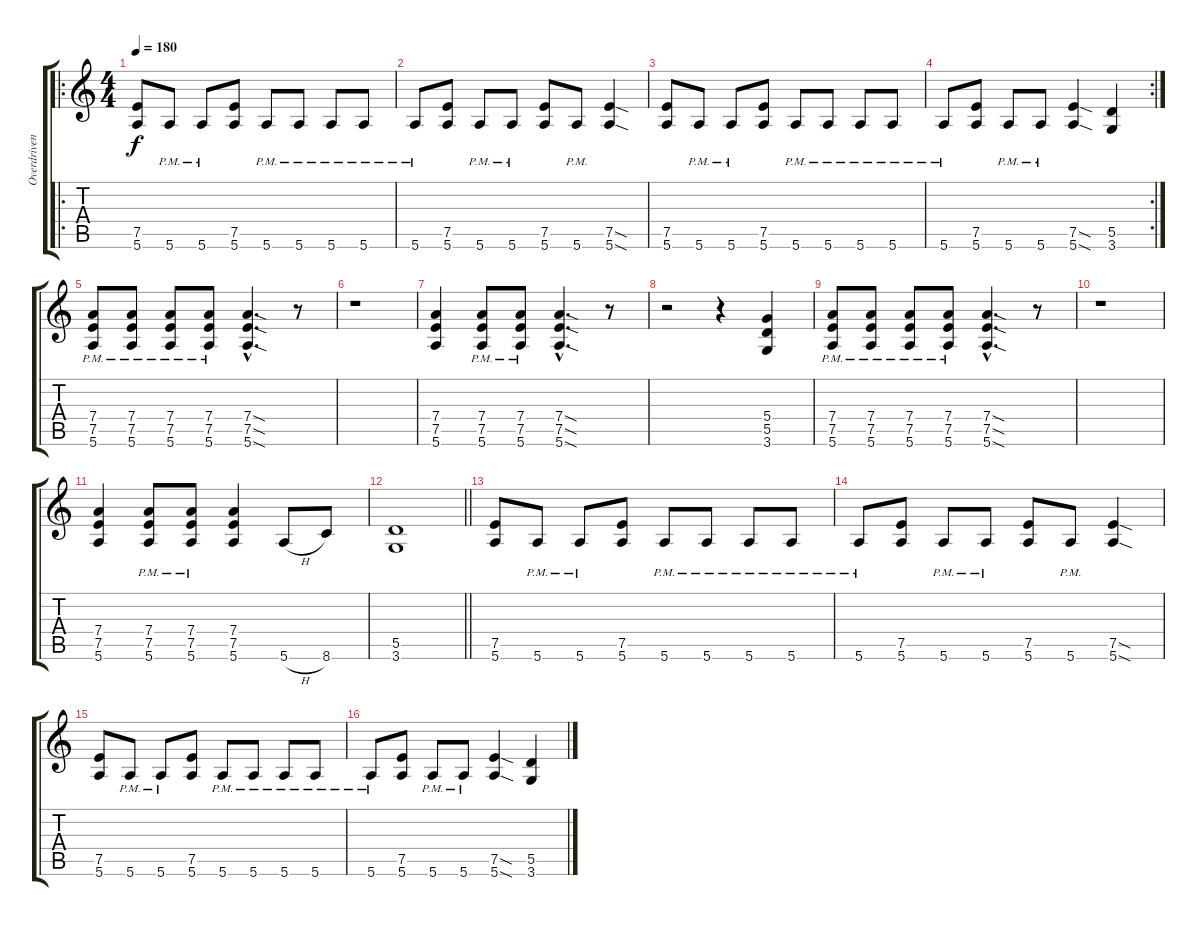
\track ("Overdriven Guitar" "Overdriven") {instrument overdrivenguitar}
\staff {score tabs}
\tuning (E4 B3 G3 D3 A2 E2) {hide}
\ro
\ts (4 4)
\tempo 180
\clef g2
\ks c
(7.5 5.6).8{dy f} 5.6{pm}.8 5.6{pm}.8 (7.5 5.6).8 5.6{pm}.8 5.6{pm}.8 5.6{pm}.8 5.6{pm}.8 |
5.6{pm}.8 (7.5 5.6).8 5.6{pm}.8 5.6{pm}.8 (7.5 5.6).8 5.6{pm}.8 (7.5{sod} 5.6{sod}).4 |
(7.5 5.6).8 5.6{pm}.8 5.6{pm}.8 (7.5 5.6).8 5.6{pm}.8 5.6{pm}.8 5.6{pm}.8 5.6{pm}.8 |
\rc 2
5.6{pm}.8 (7.5 5.6).8 5.6{pm}.8 5.6{pm}.8 (7.5{sod} 5.6{sod}).4 (5.5 3.6).4 |
(7.4{pm} 7.5{pm} 5.6{pm}).8 (7.4{pm} 7.5{pm} 5.6{pm}).8 (7.4{pm} 7.5{pm} 5.6{pm}).8 (7.4{pm} 7.5{pm} 5.6{pm}).8 (7.4{sod hac} 7.5{sod hac} 5.6{sod hac}).4{d} r.8 |
r.1 |
(7.4 7.5 5.6).4 (7.4{pm} 7.5{pm} 5.6{pm}).8 (7.4{pm} 7.5{pm} 5.6{pm}).8 (7.4{sod hac} 7.5{sod hac} 5.6{sod hac}).4{d} r.8 |
r.2 r.4 (5.4 5.5 3.6).4 |
(7.4{pm} 7.5{pm} 5.6{pm}).8 (7.4{pm} 7.5{pm} 5.6{pm}).8 (7.4{pm} 7.5{pm} 5.6{pm}).8 (7.4{pm} 7.5{pm} 5.6{pm}).8 (7.4{sod hac} 7.5{sod hac} 5.6{sod hac}).4{d} r.8 |
r.1 |
(7.4 7.5 5.6).4 (7.4{pm} 7.5{pm} 5.6{pm}).8 (7.4{pm} 7.5{pm} 5.6{pm}).8 (7.4 7.5 5.6).4 5.6{h}.8 8.6.8 |
\barLineRight lightlight
(5.5 3.6).1 |
(7.5 5.6).8 5.6{pm}.8 5.6{pm}.8 (7.5 5.6).8 5.6{pm}.8 5.6{pm}.8 5.6{pm}.8 5.6{pm}.8 |
5.6{pm}.8 (7.5 5.6).8 5.6{pm}.8 5.6{pm}.8 (7.5 5.6).8 5.6{pm}.8 (7.5{sod} 5.6{sod}).4 |
(7.5 5.6).8 5.6{pm}.8 5.6{pm}.8 (7.5 5.6).8 5.6{pm}.8 5.6{pm}.8 5.6{pm}.8 5.6{pm}.8 |
5.6{pm}.8 (7.5 5.6).8 5.6{pm}.8 5.6{pm}.8 (7.5{sod} 5.6{sod}).4 (5.5 3.6).4
